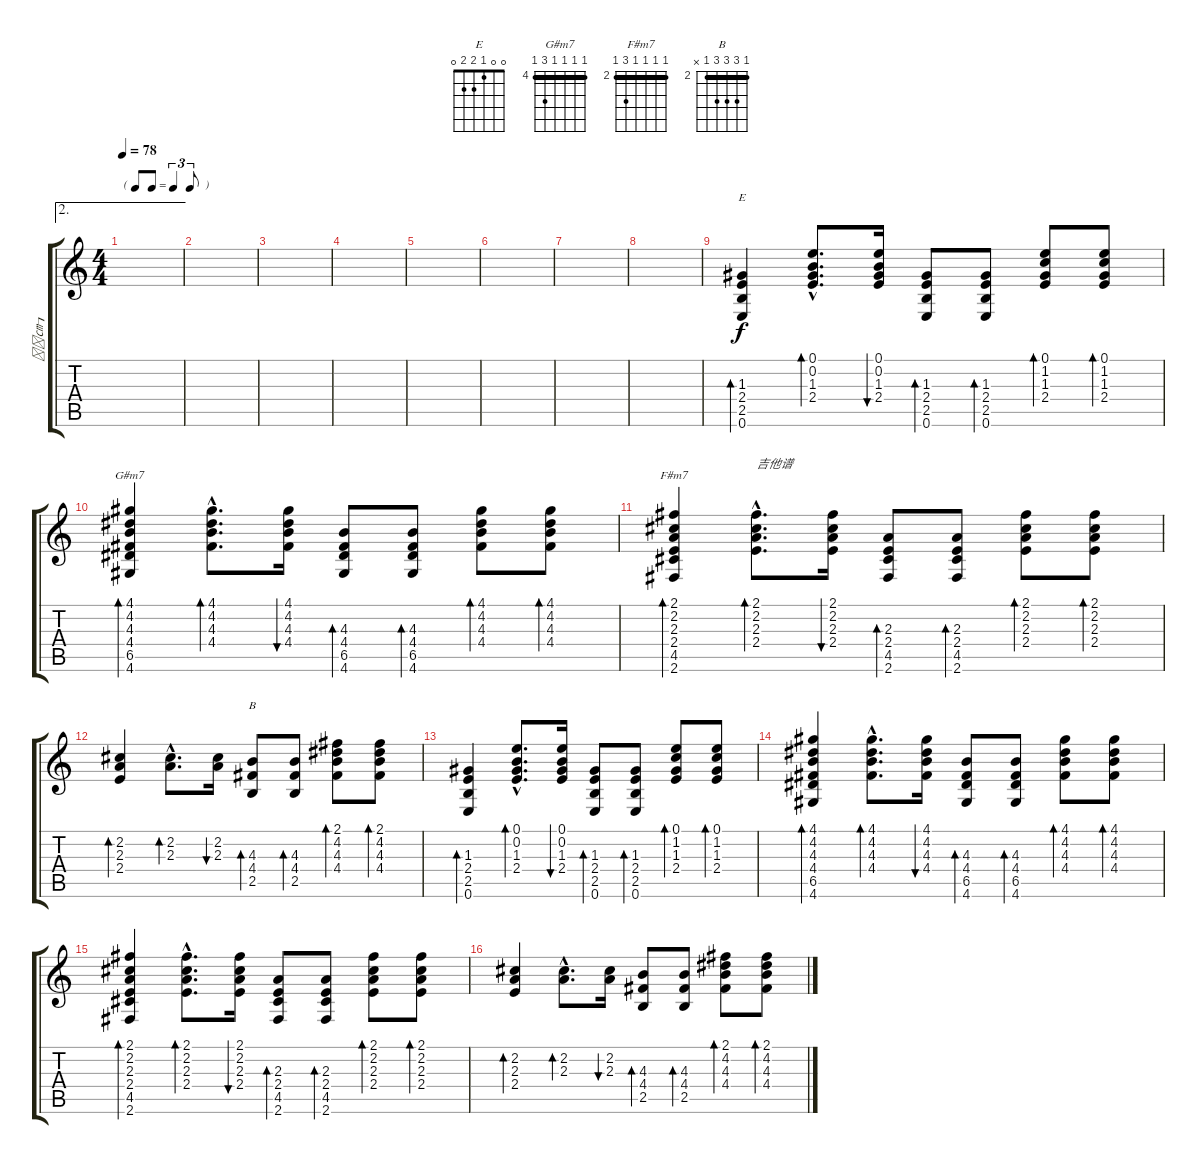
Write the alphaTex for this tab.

\track ("㎝┒" "㎝┒") {instrument acousticguitarnylon}
\staff {score tabs}
\tuning (E4 B3 G3 D3 A2 E2) {hide}
\chord ("E" 0 0 1 2 2 0)
\chord ("G#m7" 4 4 4 4 6 4) {firstfret 4 barre 4}
\chord ("F#m7" 2 2 2 2 4 2) {firstfret 2 barre 2}
\chord ("B" 2 4 4 4 2 x) {firstfret 2 barre 2}
\ae 2
\ts (4 4)
\tf triplet8th
\tempo 78
\clef g2
\ks c
|
|
|
|
|
|
|
|
(1.3 2.4 2.5 0.6).4{bd 60 ch "E"} (0.1{hac} 0.2{hac} 1.3{hac} 2.4{hac}).8{d bd 60} (0.1 0.2 1.3 2.4).16{bu 60} (1.3 2.4 2.5 0.6).8{bd 60} (1.3 2.4 2.5 0.6).8{bd 60} (0.1 1.2 1.3 2.4).8{bd 60} (0.1 1.2 1.3 2.4).8{bd 60} |
(4.1 4.2 4.3 4.4 6.5 4.6).4{bd 60 ch "G#m7"} (4.1{hac} 4.2{hac} 4.3{hac} 4.4{hac}).8{d bd 60} (4.1 4.2 4.3 4.4).16{bu 60} (4.3 4.4 6.5 4.6).8{bd 60} (4.3 4.4 6.5 4.6).8{bd 60} (4.1 4.2 4.3 4.4).8{bd 60} (4.1 4.2 4.3 4.4).8{bd 60} |
(2.1 2.2 2.3 2.4 4.5 2.6).4{bd 60 ch "F#m7"} (2.1{hac} 2.2{hac} 2.3{hac} 2.4{hac}).8{d bd 60 txt "吉他谱"} (2.1 2.2 2.3 2.4).16{bu 60} (2.3 2.4 4.5 2.6).8{bd 60} (2.3 2.4 4.5 2.6).8{bd 60} (2.1 2.2 2.3 2.4).8{bd 60} (2.1 2.2 2.3 2.4).8{bd 60} |
(2.2 2.3 2.4).4{bd 60} (2.2{hac} 2.3{hac}).8{d bd 60} (2.2 2.3).16{bu 60} (4.3 4.4 2.5).8{bd 60 ch "B"} (4.3 4.4 2.5).8{bd 60} (2.1 4.2 4.3 4.4).8{bd 60} (2.1 4.2 4.3 4.4).8{bd 60} |
(1.3 2.4 2.5 0.6).4{bd 60} (0.1{hac} 0.2{hac} 1.3{hac} 2.4{hac}).8{d bd 60} (0.1 0.2 1.3 2.4).16{bu 60} (1.3 2.4 2.5 0.6).8{bd 60} (1.3 2.4 2.5 0.6).8{bd 60} (0.1 1.2 1.3 2.4).8{bd 60} (0.1 1.2 1.3 2.4).8{bd 60} |
(4.1 4.2 4.3 4.4 6.5 4.6).4{bd 60} (4.1{hac} 4.2{hac} 4.3{hac} 4.4{hac}).8{d bd 60} (4.1 4.2 4.3 4.4).16{bu 60} (4.3 4.4 6.5 4.6).8{bd 60} (4.3 4.4 6.5 4.6).8{bd 60} (4.1 4.2 4.3 4.4).8{bd 60} (4.1 4.2 4.3 4.4).8{bd 60} |
(2.1 2.2 2.3 2.4 4.5 2.6).4{bd 60} (2.1{hac} 2.2{hac} 2.3{hac} 2.4{hac}).8{d bd 60} (2.1 2.2 2.3 2.4).16{bu 60} (2.3 2.4 4.5 2.6).8{bd 60} (2.3 2.4 4.5 2.6).8{bd 60} (2.1 2.2 2.3 2.4).8{bd 60} (2.1 2.2 2.3 2.4).8{bd 60} |
(2.2 2.3 2.4).4{bd 60} (2.2{hac} 2.3{hac}).8{d bd 60} (2.2 2.3).16{bu 60} (4.3 4.4 2.5).8{bd 60} (4.3 4.4 2.5).8{bd 60} (2.1 4.2 4.3 4.4).8{bd 60} (2.1 4.2 4.3 4.4).8{bd 60}
